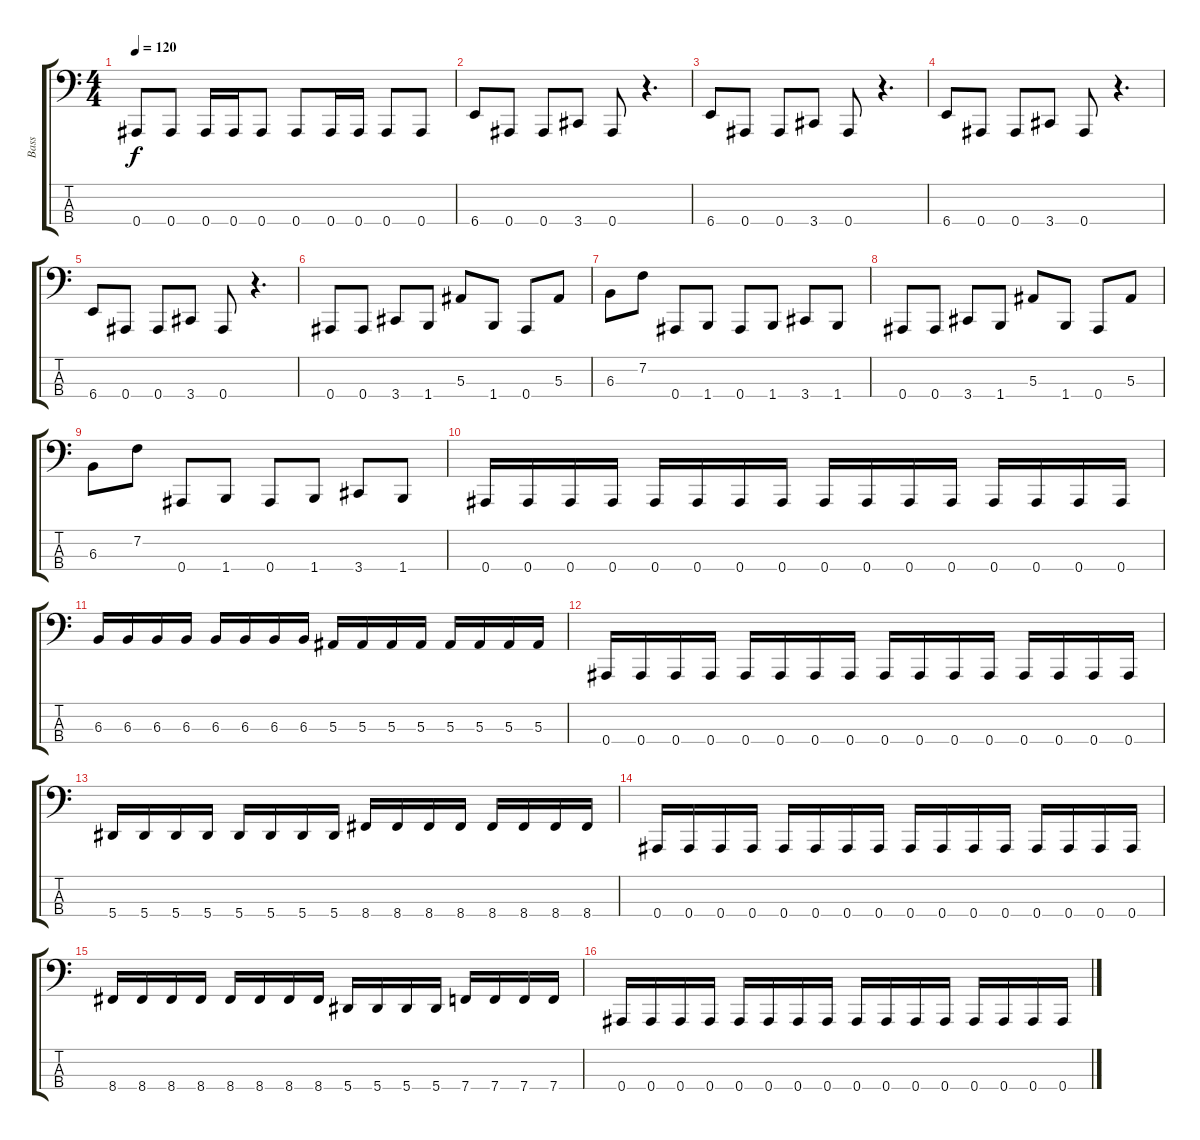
\track ("Bass" "Bass") {instrument electricbasspick}
\staff {score tabs}
\tuning (Eb2 Bb1 F1 Bb0) {hide}
\ts (4 4)
\tempo 120
\clef f4
\ks c
0.4.8{dy f} 0.4.8 0.4.16 0.4.16 0.4.8 0.4.8 0.4.16 0.4.16 0.4.8 0.4.8 |
6.4.8 0.4.8 0.4.8 3.4.8 0.4.8 r.4{d} |
6.4.8 0.4.8 0.4.8 3.4.8 0.4.8 r.4{d} |
6.4.8 0.4.8 0.4.8 3.4.8 0.4.8 r.4{d} |
6.4.8 0.4.8 0.4.8 3.4.8 0.4.8 r.4{d} |
0.4.8 0.4.8 3.4.8 1.4.8 5.3.8 1.4.8 0.4.8 5.3.8 |
6.3.8 7.2.8 0.4.8 1.4.8 0.4.8 1.4.8 3.4.8 1.4.8 |
0.4.8 0.4.8 3.4.8 1.4.8 5.3.8 1.4.8 0.4.8 5.3.8 |
6.3.8 7.2.8 0.4.8 1.4.8 0.4.8 1.4.8 3.4.8 1.4.8 |
0.4.16 0.4.16 0.4.16 0.4.16 0.4.16 0.4.16 0.4.16 0.4.16 0.4.16 0.4.16 0.4.16 0.4.16 0.4.16 0.4.16 0.4.16 0.4.16 |
6.3.16 6.3.16 6.3.16 6.3.16 6.3.16 6.3.16 6.3.16 6.3.16 5.3.16 5.3.16 5.3.16 5.3.16 5.3.16 5.3.16 5.3.16 5.3.16 |
0.4.16 0.4.16 0.4.16 0.4.16 0.4.16 0.4.16 0.4.16 0.4.16 0.4.16 0.4.16 0.4.16 0.4.16 0.4.16 0.4.16 0.4.16 0.4.16 |
5.4.16 5.4.16 5.4.16 5.4.16 5.4.16 5.4.16 5.4.16 5.4.16 8.4.16 8.4.16 8.4.16 8.4.16 8.4.16 8.4.16 8.4.16 8.4.16 |
0.4.16 0.4.16 0.4.16 0.4.16 0.4.16 0.4.16 0.4.16 0.4.16 0.4.16 0.4.16 0.4.16 0.4.16 0.4.16 0.4.16 0.4.16 0.4.16 |
8.4.16 8.4.16 8.4.16 8.4.16 8.4.16 8.4.16 8.4.16 8.4.16 5.4.16 5.4.16 5.4.16 5.4.16 7.4.16 7.4.16 7.4.16 7.4.16 |
0.4.16 0.4.16 0.4.16 0.4.16 0.4.16 0.4.16 0.4.16 0.4.16 0.4.16 0.4.16 0.4.16 0.4.16 0.4.16 0.4.16 0.4.16 0.4.16
